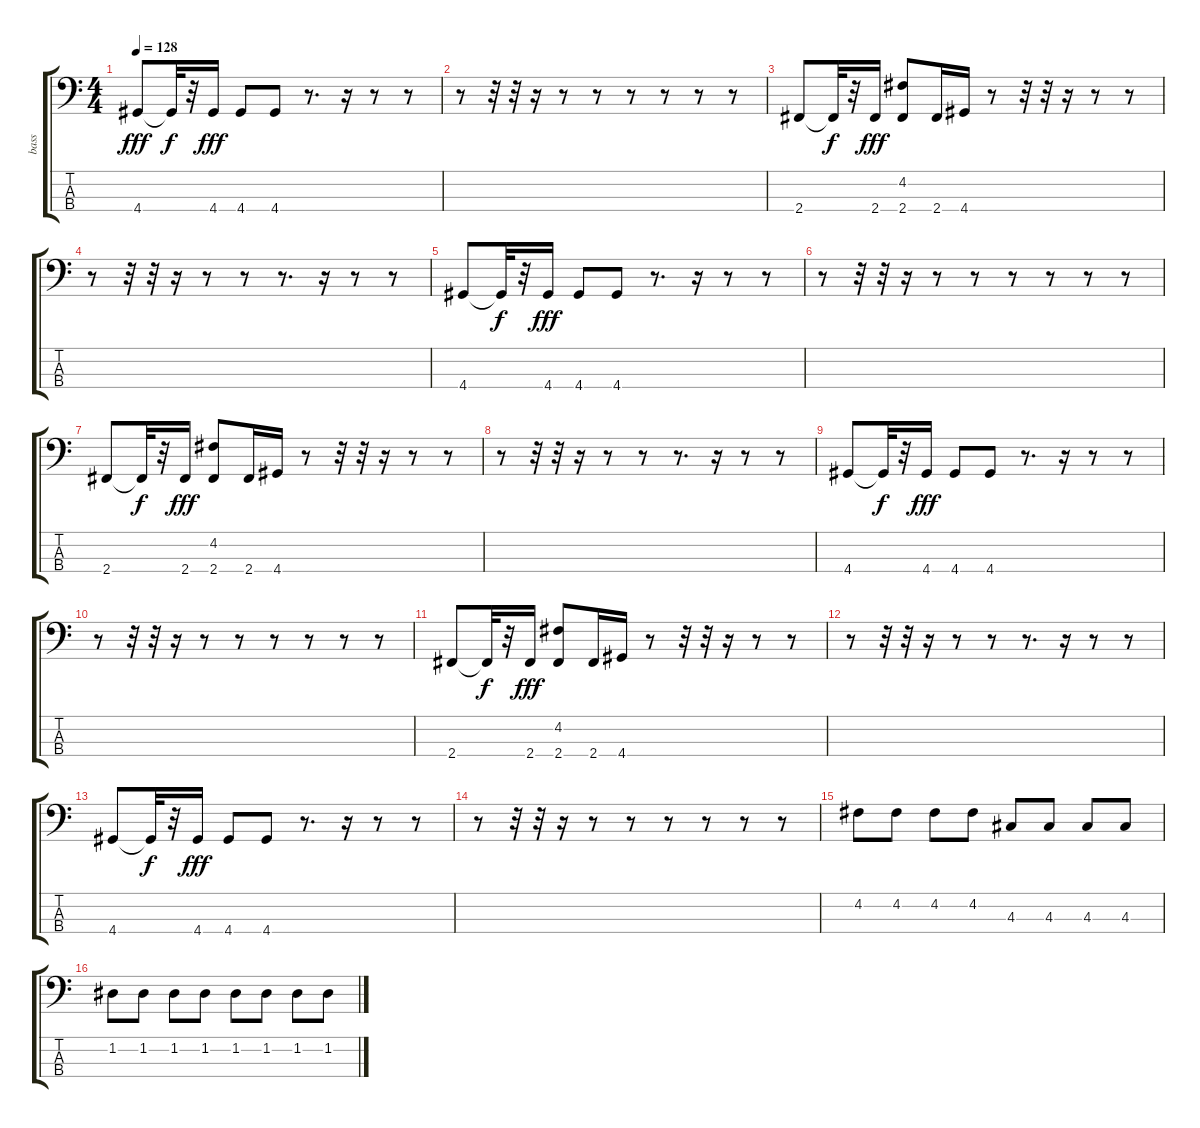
\track ("bass" "bass") {instrument synthbass1}
\staff {score tabs}
\tuning (G2 D2 A1 E1) {hide}
\ts (4 4)
\tempo 128
\clef f4
\ks c
4.4.8{dy fff} 4.4{t}.32{dy f} r.32 4.4.16{dy fff} 4.4.8 4.4.8 r.8{d} r.16 r.8 r.8 |
r.8 r.32 r.32 r.16 r.8 r.8 r.8 r.8 r.8 r.8 |
2.4.8 2.4{t}.32{dy f} r.32 2.4.16{dy fff} (4.2 2.4).8 2.4.16 4.4.16 r.8 r.32 r.32 r.16 r.8 r.8 |
r.8 r.32 r.32 r.16 r.8 r.8 r.8{d} r.16 r.8 r.8 |
4.4.8 4.4{t}.32{dy f} r.32 4.4.16{dy fff} 4.4.8 4.4.8 r.8{d} r.16 r.8 r.8 |
r.8 r.32 r.32 r.16 r.8 r.8 r.8 r.8 r.8 r.8 |
2.4.8 2.4{t}.32{dy f} r.32 2.4.16{dy fff} (4.2 2.4).8 2.4.16 4.4.16 r.8 r.32 r.32 r.16 r.8 r.8 |
r.8 r.32 r.32 r.16 r.8 r.8 r.8{d} r.16 r.8 r.8 |
4.4.8 4.4{t}.32{dy f} r.32 4.4.16{dy fff} 4.4.8 4.4.8 r.8{d} r.16 r.8 r.8 |
r.8 r.32 r.32 r.16 r.8 r.8 r.8 r.8 r.8 r.8 |
2.4.8 2.4{t}.32{dy f} r.32 2.4.16{dy fff} (4.2 2.4).8 2.4.16 4.4.16 r.8 r.32 r.32 r.16 r.8 r.8 |
r.8 r.32 r.32 r.16 r.8 r.8 r.8{d} r.16 r.8 r.8 |
4.4.8 4.4{t}.32{dy f} r.32 4.4.16{dy fff} 4.4.8 4.4.8 r.8{d} r.16 r.8 r.8 |
r.8 r.32 r.32 r.16 r.8 r.8 r.8 r.8 r.8 r.8 |
4.2.8 4.2.8 4.2.8 4.2.8 4.3.8 4.3.8 4.3.8 4.3.8 |
1.2.8 1.2.8 1.2.8 1.2.8 1.2.8 1.2.8 1.2.8 1.2.8
